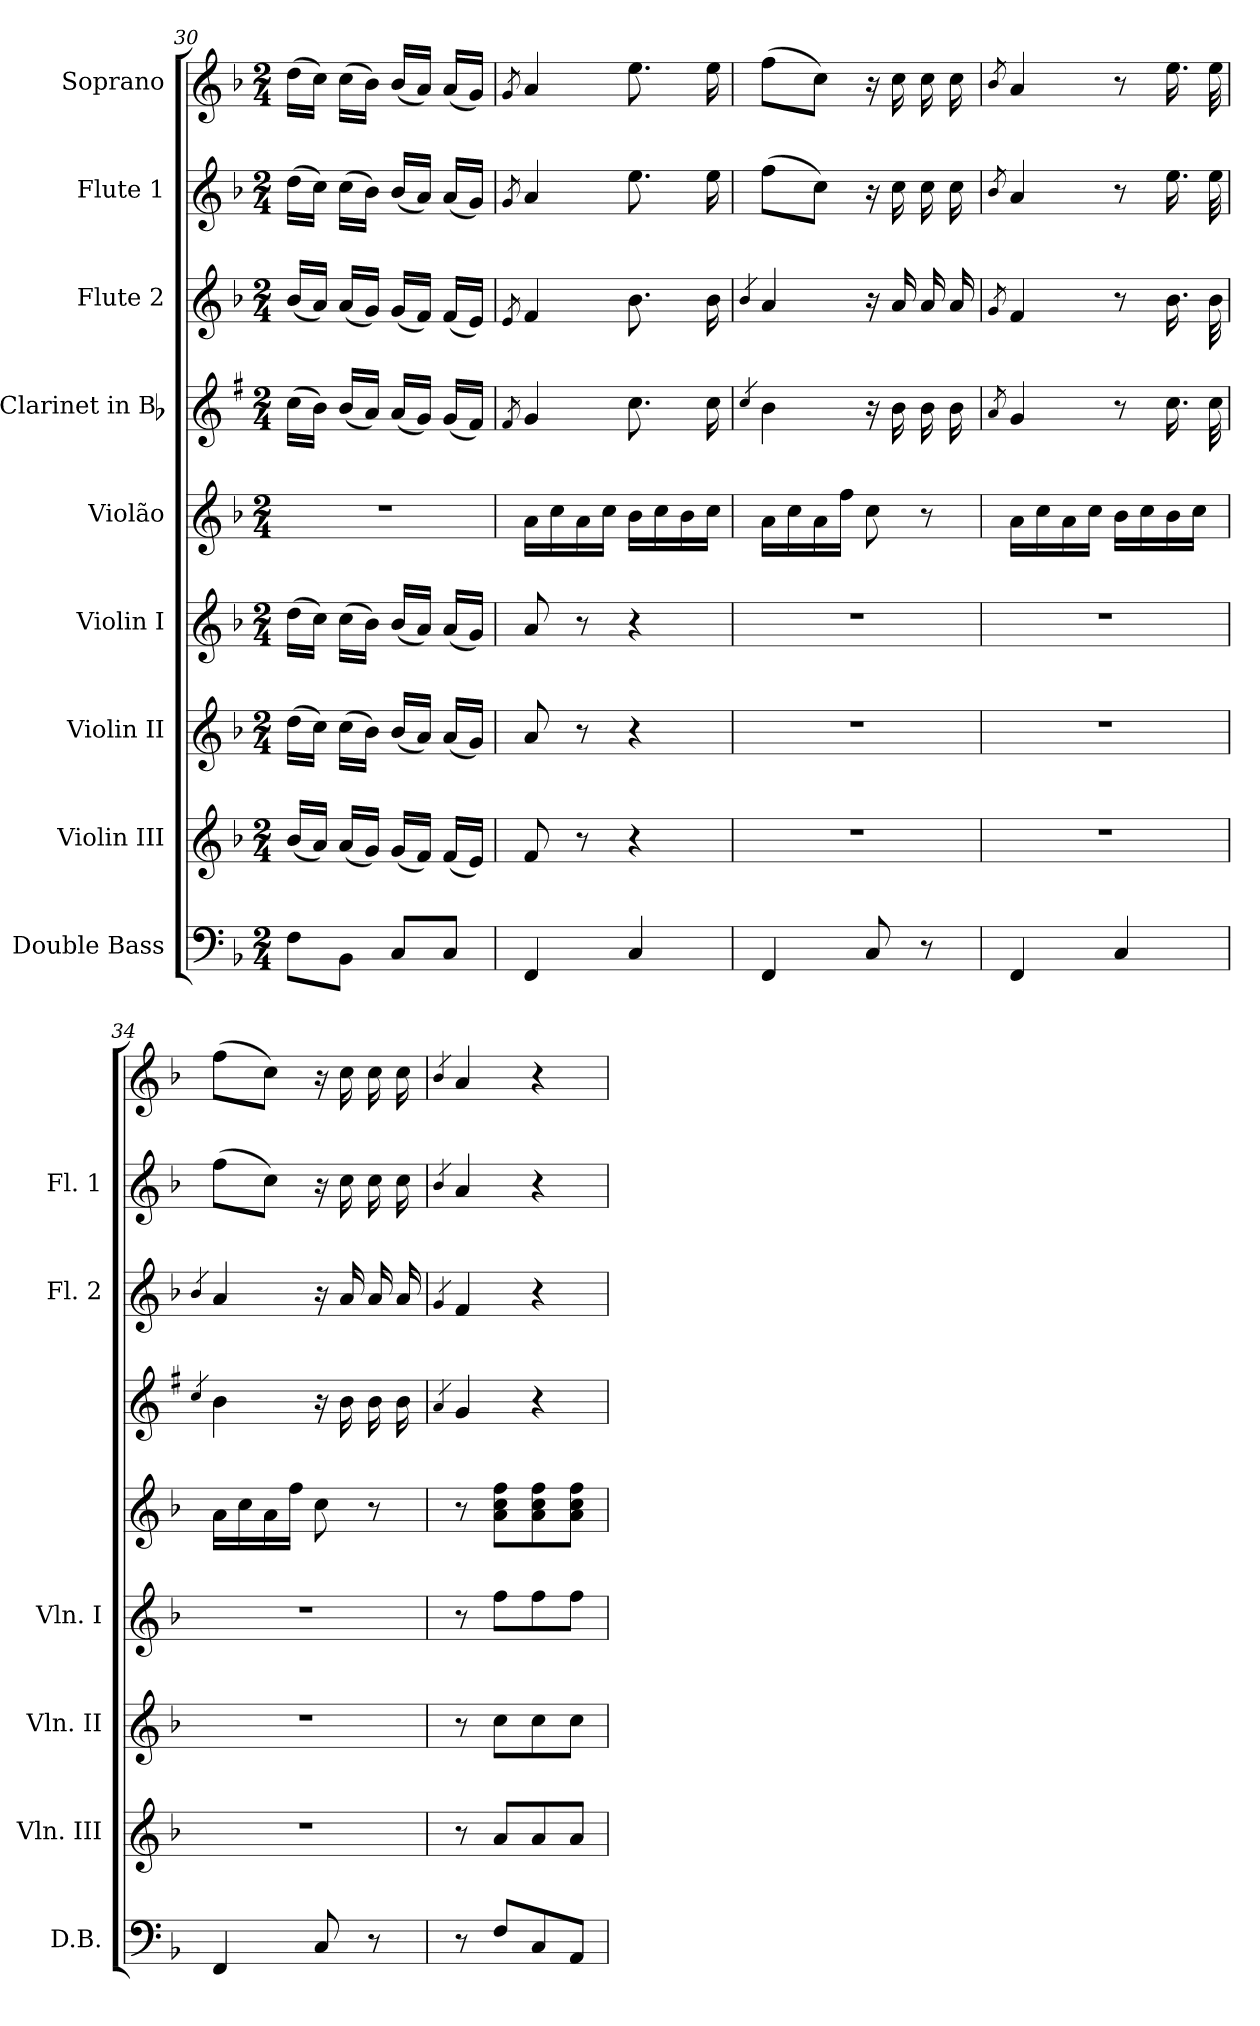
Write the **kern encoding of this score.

**kern	**kern	**kern	**kern	**kern	**kern	**kern	**kern	**kern
*part9	*part8	*part7	*part6	*part5	*part4	*part3	*part2	*part1
*staff9	*staff8	*staff7	*staff6	*staff5	*staff4	*staff3	*staff2	*staff1
*I"Double Bass	*I"Violin III	*I"Violin II	*I"Violin I	*I"Violão	*I"Clarinet in Bb	*I"Flute 2	*I"Flute 1	*I"Soprano
*I'D.B.	*I'Vln. III	*I'Vln. II	*I'Vln. I	*	*	*I'Fl. 2	*I'Fl. 1	*
*clefF4	*clefG2	*clefG2	*clefG2	*clefG2	*clefG2	*clefG2	*clefG2	*clefG2
*ITrd7c12	*	*	*	*ITrd7c12	*ITrd1c2	*	*	*ITrd-7c-12
*k[b-]	*k[b-]	*k[b-]	*k[b-]	*k[b-]	*k[b-]	*k[b-]	*k[b-]	*k[b-]
*F:	*F:	*F:	*F:	*F:	*F:	*F:	*F:	*F:
*M2/4	*M2/4	*M2/4	*M2/4	*M2/4	*M2/4	*M2/4	*M2/4	*M2/4
=30	=30	=30	=30	=30	=30	=30	=30	=30
8FF\L	(<16b-/LL	(>16dd\LL	(>16dd\LL	2r	(>16b-\LL	(<16b-/LL	(>16dd\LL	(>16ddd\LL
.	16a/JJ)	16cc\JJ)	16cc\JJ)	.	16a\JJ)	16a/JJ)	16cc\JJ)	16ccc\JJ)
8BBB-\J	(<16a/LL	(>16cc\LL	(>16cc\LL	.	(<16a/LL	(<16a/LL	(>16cc\LL	(>16ccc\LL
.	16g/JJ)	16b-\JJ)	16b-\JJ)	.	16g/JJ)	16g/JJ)	16b-\JJ)	16bb-\JJ)
8CC/L	(<16g/LL	(<16b-/LL	(<16b-/LL	.	(<16g/LL	(<16g/LL	(<16b-/LL	(<16bb-/LL
.	16f/JJ)	16a/JJ)	16a/JJ)	.	16f/JJ)	16f/JJ)	16a/JJ)	16aa/JJ)
8CC/J	(<16f/LL	(<16a/LL	(<16a/LL	.	(<16f/LL	(<16f/LL	(<16a/LL	(<16aa/LL
.	16e/JJ)	16g/JJ)	16g/JJ)	.	16e/JJ)	16e/JJ)	16g/JJ)	16gg/JJ)
=31	=31	=31	=31	=31	=31	=31	=31	=31
.	.	.	.	.	8qe/	8qe/	8qg/	8qgg/
4FFF/	8f/	8a/	8a/	16A\LL	4f/	4f/	4a/	4aa/
.	.	.	.	16c\	.	.	.	.
.	8r	8r	8r	16A\	.	.	.	.
.	.	.	.	16c\JJ	.	.	.	.
4CC/	4r	4r	4r	16B-\LL	8.b-\	8.b-\	8.ee\	8.eee\
.	.	.	.	16c\	.	.	.	.
.	.	.	.	16B-\	.	.	.	.
.	.	.	.	16c\JJ	16b-\	16b-\	16ee\	16eee\
!!LO:PB:g=z
=32	=32	=32	=32	=32	=32	=32	=32	=32
.	.	.	.	.	4qb-/	4qb-/	.	.
4FFF/	2r	2r	2r	16A\LL	4a\	4a/	(>8ff\L	(>8fff\L
.	.	.	.	16c\	.	.	.	.
.	.	.	.	16A\	.	.	8cc\J)	8ccc\J)
.	.	.	.	16f\JJ	.	.	.	.
8CC/	.	.	.	8c\	16r	16r	16r	16r
.	.	.	.	.	16a\	16a/	16cc\	16ccc\
8r	.	.	.	8r	16a\	16a/	16cc\	16ccc\
.	.	.	.	.	16a\	16a/	16cc\	16ccc\
=33	=33	=33	=33	=33	=33	=33	=33	=33
.	.	.	.	.	8qg/	8qg/	8qb-/	8qbb-/
4FFF/	2r	2r	2r	16A\LL	4f/	4f/	4a/	4aa/
.	.	.	.	16c\	.	.	.	.
.	.	.	.	16A\	.	.	.	.
.	.	.	.	16c\JJ	.	.	.	.
4CC/	.	.	.	16B-\LL	8r	8r	8r	8r
.	.	.	.	16c\	.	.	.	.
.	.	.	.	16B-\	16.b-\	16.b-\	16.ee\	16.eee\
.	.	.	.	16c\JJ	.	.	.	.
.	.	.	.	.	32b-\	32b-\	32ee\	32eee\
=34	=34	=34	=34	=34	=34	=34	=34	=34
.	.	.	.	.	4qb-/	4qb-/	.	.
4FFF/	2r	2r	2r	16A\LL	4a\	4a/	(>8ff\L	(>8fff\L
.	.	.	.	16c\	.	.	.	.
.	.	.	.	16A\	.	.	8cc\J)	8ccc\J)
.	.	.	.	16f\JJ	.	.	.	.
8CC/	.	.	.	8c\	16r	16r	16r	16r
.	.	.	.	.	16a\	16a/	16cc\	16ccc\
8r	.	.	.	8r	16a\	16a/	16cc\	16ccc\
.	.	.	.	.	16a\	16a/	16cc\	16ccc\
=35	=35	=35	=35	=35	=35	=35	=35	=35
.	.	.	.	.	4qg/	4qg/	4qb-/	4qbb-/
8r	8r	8r	8r	8r	4f/	4f/	4a/	4aa/
8FF/L	8a/L	8cc\L	8ff\L	8A\ 8c\ 8f\L	.	.	.	.
8CC/	8a/	8cc\	8ff\	8A\ 8c\ 8f\	4r	4r	4r	4r
8AAA/J	8a/J	8cc\J	8ff\J	8A\ 8c\ 8f\J	.	.	.	.
=	=	=	=	=	=	=	=	=
*-	*-	*-	*-	*-	*-	*-	*-	*-
